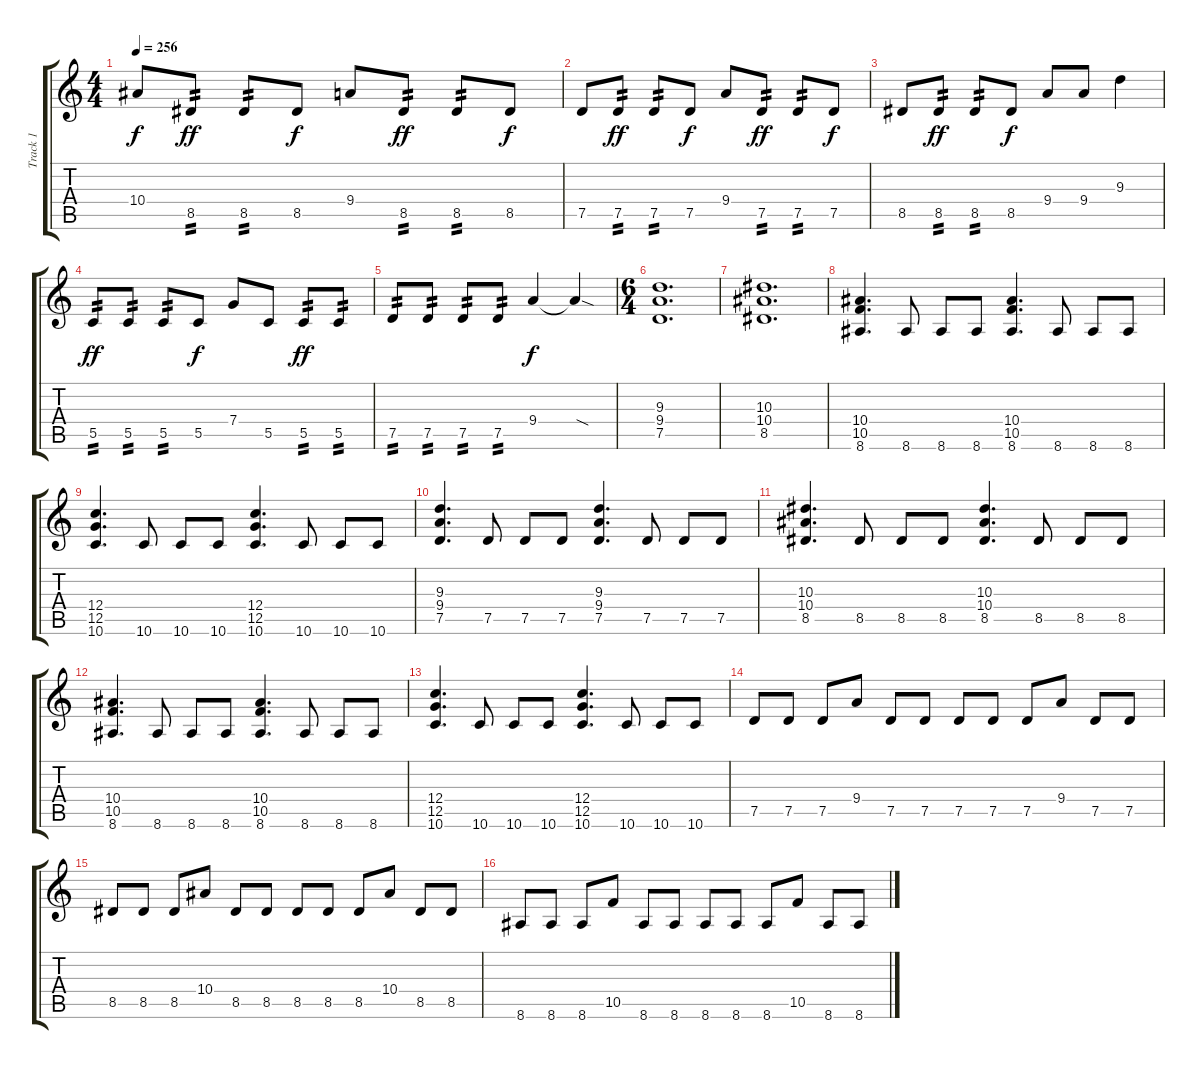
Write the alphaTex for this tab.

\track ("Track 1" "Track 1") {instrument distortionguitar}
\staff {score tabs}
\tuning (D4 A3 F3 C3 G2 D2) {hide}
\ts (4 4)
\tempo 256
\clef g2
\ks c
10.4.8{dy f} 8.5.8{tp 2 dy ff} 8.5.8{tp 2} 8.5.8{dy f} 9.4.8 8.5.8{tp 2 dy ff} 8.5.8{tp 2} 8.5.8{dy f} |
7.5.8 7.5.8{tp 2 dy ff} 7.5.8{tp 2} 7.5.8{dy f} 9.4.8 7.5.8{tp 2 dy ff} 7.5.8{tp 2} 7.5.8{dy f} |
8.5.8 8.5.8{tp 2 dy ff} 8.5.8{tp 2} 8.5.8{dy f} 9.4.8 9.4.8 9.3.4 |
5.5.8{tp 2 dy ff} 5.5.8{tp 2} 5.5.8{tp 2} 5.5.8{dy f} 7.4.8 5.5.8 5.5.8{tp 2 dy ff} 5.5.8{tp 2} |
7.5.8{tp 2} 7.5.8{tp 2} 7.5.8{tp 2} 7.5.8{tp 2} 9.4.4{dy f} 9.4{sod t}.4 |
\ts (6 4)
(9.3 9.4 7.5).1{d} |
(10.3 10.4 8.5).1{d} |
(10.4 10.5 8.6).4{d} 8.6.8 8.6.8 8.6.8 (10.4 10.5 8.6).4{d} 8.6.8 8.6.8 8.6.8 |
(12.4 12.5 10.6).4{d} 10.6.8 10.6.8 10.6.8 (12.4 12.5 10.6).4{d} 10.6.8 10.6.8 10.6.8 |
(9.3 9.4 7.5).4{d} 7.5.8 7.5.8 7.5.8 (9.3 9.4 7.5).4{d} 7.5.8 7.5.8 7.5.8 |
(10.3 10.4 8.5).4{d} 8.5.8 8.5.8 8.5.8 (10.3 10.4 8.5).4{d} 8.5.8 8.5.8 8.5.8 |
(10.4 10.5 8.6).4{d} 8.6.8 8.6.8 8.6.8 (10.4 10.5 8.6).4{d} 8.6.8 8.6.8 8.6.8 |
(12.4 12.5 10.6).4{d} 10.6.8 10.6.8 10.6.8 (12.4 12.5 10.6).4{d} 10.6.8 10.6.8 10.6.8 |
7.5.8 7.5.8 7.5.8 9.4.8 7.5.8 7.5.8 7.5.8 7.5.8 7.5.8 9.4.8 7.5.8 7.5.8 |
8.5.8 8.5.8 8.5.8 10.4.8 8.5.8 8.5.8 8.5.8 8.5.8 8.5.8 10.4.8 8.5.8 8.5.8 |
8.6.8 8.6.8 8.6.8 10.5.8 8.6.8 8.6.8 8.6.8 8.6.8 8.6.8 10.5.8 8.6.8 8.6.8
